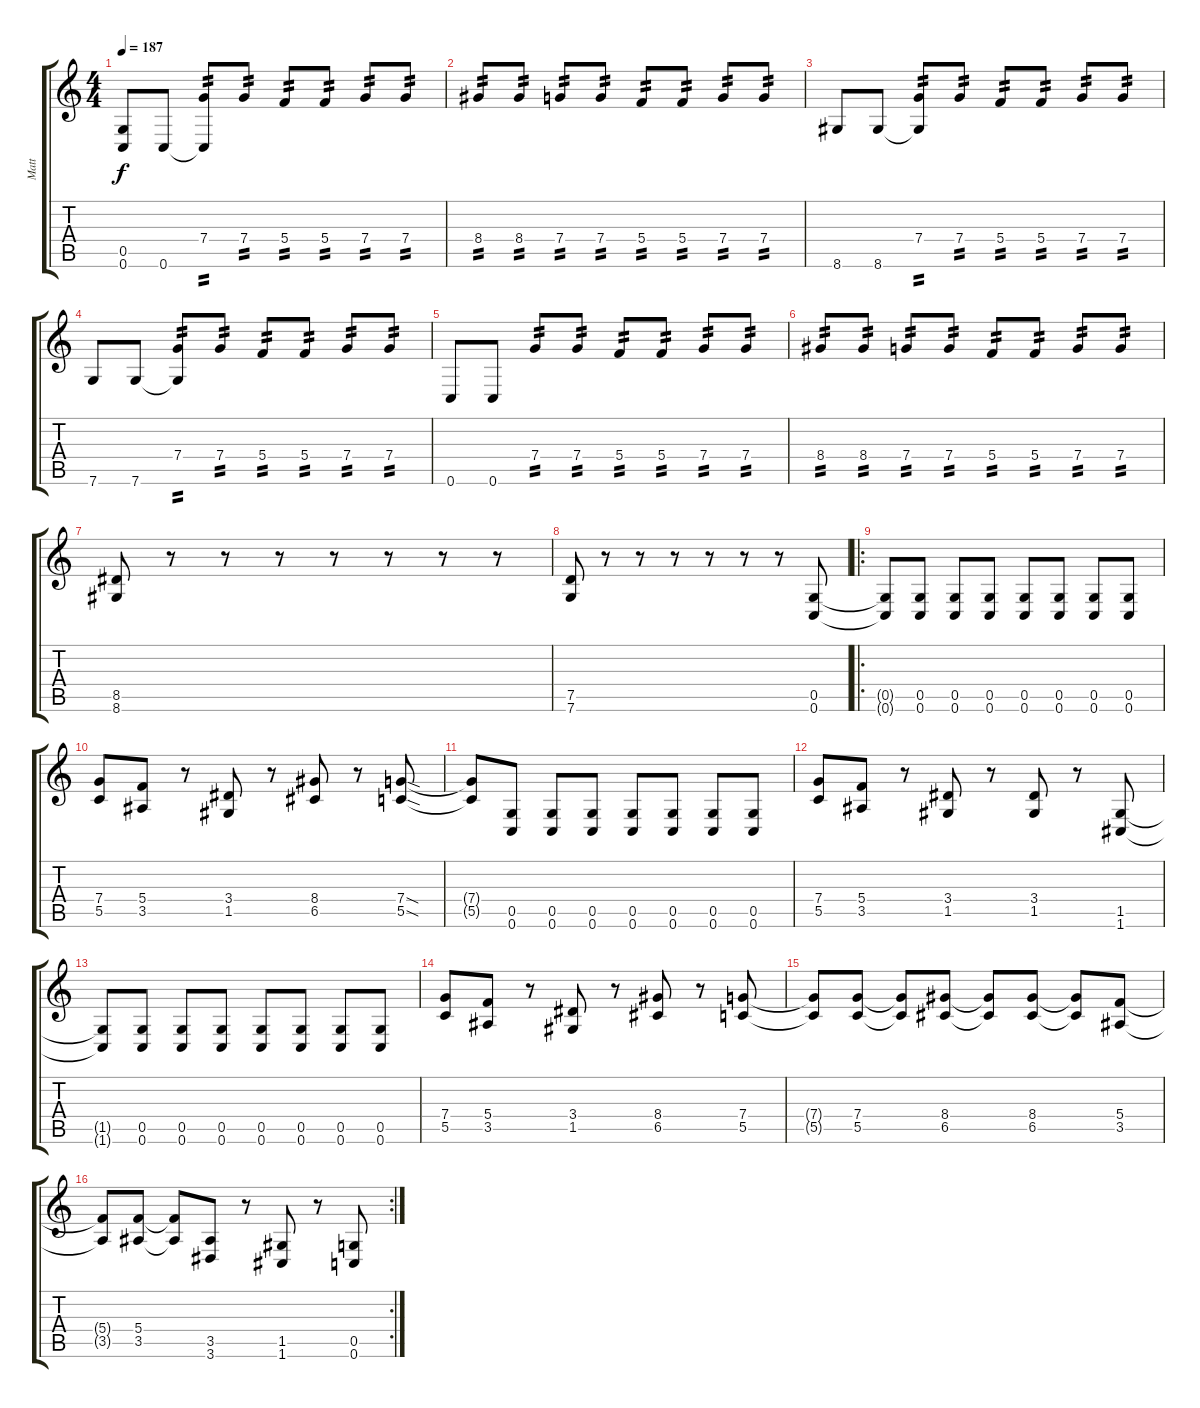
\track ("Matt" "Matt") {instrument distortionguitar}
\staff {score tabs}
\tuning (E4 C4 G3 C3 G2 C2) {hide}
\ts (4 4)
\tempo 187
\clef g2
\ks c
(0.5{t} 0.6{t}).8{dy f} 0.6.8 (7.4 0.6{t}).8{tp 2} 7.4.8{tp 2} 5.4.8{tp 2} 5.4.8{tp 2} 7.4.8{tp 2} 7.4.8{tp 2} |
8.4.8{tp 2} 8.4.8{tp 2} 7.4.8{tp 2} 7.4.8{tp 2} 5.4.8{tp 2} 5.4.8{tp 2} 7.4.8{tp 2} 7.4.8{tp 2} |
8.6.8 8.6.8 (7.4 8.6{t}).8{tp 2} 7.4.8{tp 2} 5.4.8{tp 2} 5.4.8{tp 2} 7.4.8{tp 2} 7.4.8{tp 2} |
7.6.8 7.6.8 (7.4 7.6{t}).8{tp 2} 7.4.8{tp 2} 5.4.8{tp 2} 5.4.8{tp 2} 7.4.8{tp 2} 7.4.8{tp 2} |
0.6.8 0.6.8 7.4.8{tp 2} 7.4.8{tp 2} 5.4.8{tp 2} 5.4.8{tp 2} 7.4.8{tp 2} 7.4.8{tp 2} |
8.4.8{tp 2} 8.4.8{tp 2} 7.4.8{tp 2} 7.4.8{tp 2} 5.4.8{tp 2} 5.4.8{tp 2} 7.4.8{tp 2} 7.4.8{tp 2} |
(8.5 8.6).8 r.8 r.8 r.8 r.8 r.8 r.8 r.8 |
(7.5 7.6).8 r.8 r.8 r.8 r.8 r.8 r.8 (0.5 0.6).8 |
\ro
(0.5{t} 0.6{t}).8 (0.5 0.6).8 (0.5 0.6).8 (0.5 0.6).8 (0.5 0.6).8 (0.5 0.6).8 (0.5 0.6).8 (0.5 0.6).8 |
(7.4 5.5).8 (5.4 3.5).8 r.8 (3.4 1.5).8 r.8 (8.4 6.5).8 r.8 (7.4{sod} 5.5{sod}).8 |
(7.4{t} 5.5{t}).8 (0.5 0.6).8 (0.5 0.6).8 (0.5 0.6).8 (0.5 0.6).8 (0.5 0.6).8 (0.5 0.6).8 (0.5 0.6).8 |
(7.4 5.5).8 (5.4 3.5).8 r.8 (3.4 1.5).8 r.8 (3.4 1.5).8 r.8 (1.5 1.6).8 |
(1.5{t} 1.6{t}).8 (0.5 0.6).8 (0.5 0.6).8 (0.5 0.6).8 (0.5 0.6).8 (0.5 0.6).8 (0.5 0.6).8 (0.5 0.6).8 |
(7.4 5.5).8 (5.4 3.5).8 r.8 (3.4 1.5).8 r.8 (8.4 6.5).8 r.8 (7.4 5.5).8 |
(7.4{t} 5.5{t}).8 (7.4 5.5).8 (7.4{t} 5.5{t}).8 (8.4 6.5).8 (8.4{t} 6.5{t}).8 (8.4 6.5).8 (8.4{t} 6.5{t}).8 (5.4 3.5).8 |
\rc 2
(5.4{t} 3.5{t}).8 (5.4 3.5).8 (5.4{t} 3.5{t}).8 (3.5 3.6).8 r.8 (1.5 1.6).8 r.8 (0.5 0.6).8
